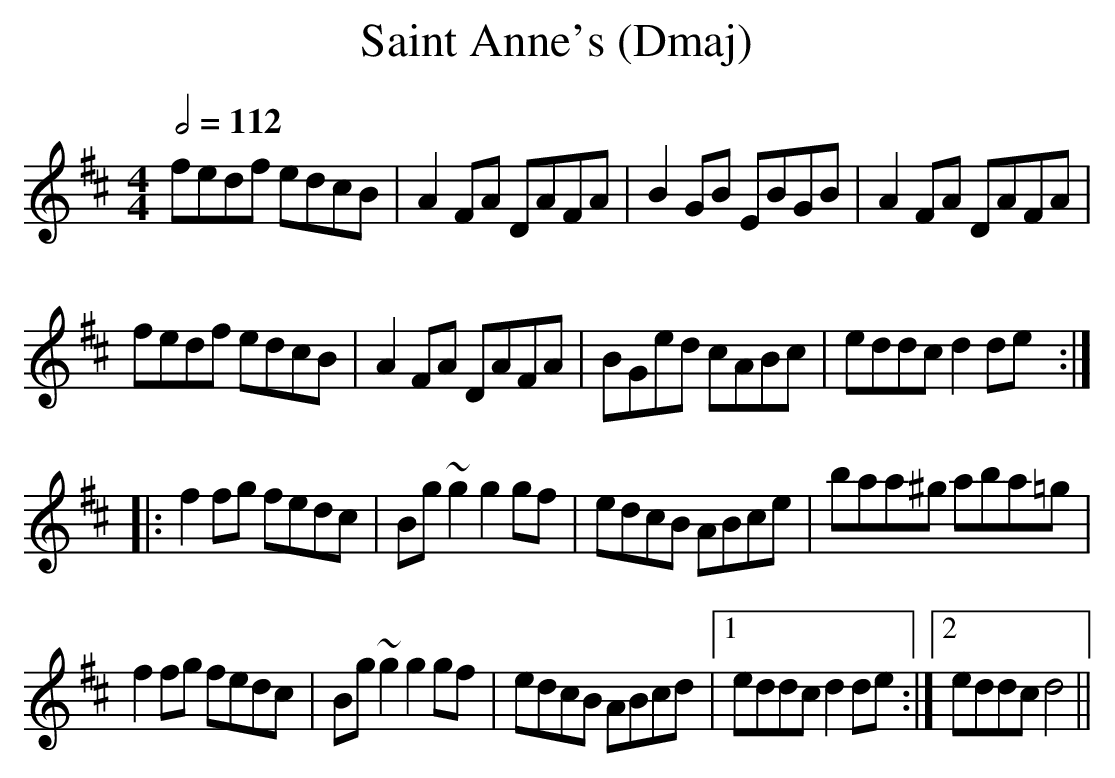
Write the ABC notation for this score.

X:1
T:Saint Anne's (Dmaj)
Q:1/2=112
M:4/4
L:1/8
K:Dmaj
fedf edcB|A2FA DAFA|B2GB EBGB|A2FA DAFA|
fedf edcB|A2FA DAFA|BGed cABc|eddc d2de:|
|:f2fg fedc|Bg~g2 g2gf|edcB ABce|baa^g aba=g|
f2fg fedc|Bg~g2 g2gf|edcB ABcd|1eddc d2de:|2eddc d4||
